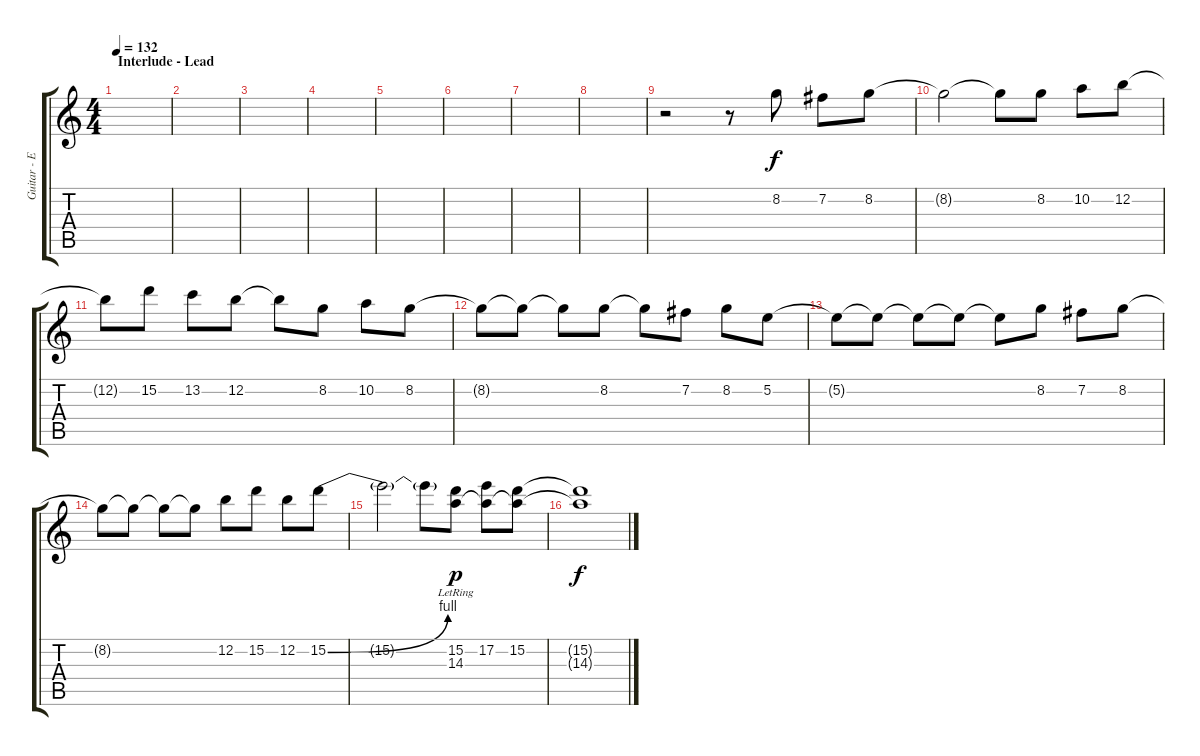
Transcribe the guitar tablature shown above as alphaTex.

\track ("Guitar - Electric Fill" "Guitar - E") {instrument distortionguitar}
\staff {score tabs}
\tuning (E4 B3 G3 D3 A2 E2) {hide}
\ts (4 4)
\section ("" "Interlude - Lead")
\tempo 132
\clef g2
\ks c
|
|
|
|
|
|
|
|
r.2{volume 16 balance 16 instrument electricguitarjazz} r.8 8.2.8 7.2.8 8.2.8 |
8.2{t}.2 8.2{t}.8 8.2.8 10.2.8 12.2.8 |
12.2{t}.8 15.2.8 13.2.8 12.2.8 12.2{t}.8 8.2.8 10.2.8 8.2.8 |
8.2{t}.8 8.2{t}.8 8.2{t}.8 8.2.8 8.2{t}.8 7.2.8 8.2.8 5.2.8 |
5.2{t}.8 5.2{t}.8 5.2{t}.8 5.2{t}.8 5.2{t}.8 8.2.8 7.2.8 8.2.8 |
8.2{t}.8 8.2{t}.8 8.2{t}.8 8.2{t}.8 12.2.8 15.2.8 12.2.8 15.2{be (bend 0 0 60 4)}.8 |
15.2{t}.2{volume 16} 15.2{t}.8 (15.2 14.3{lr}).8{dy p} (17.2 14.3{t}).8 (15.2 14.3{t}).8 |
(15.2{t} 14.3{t}).1{dy f}
